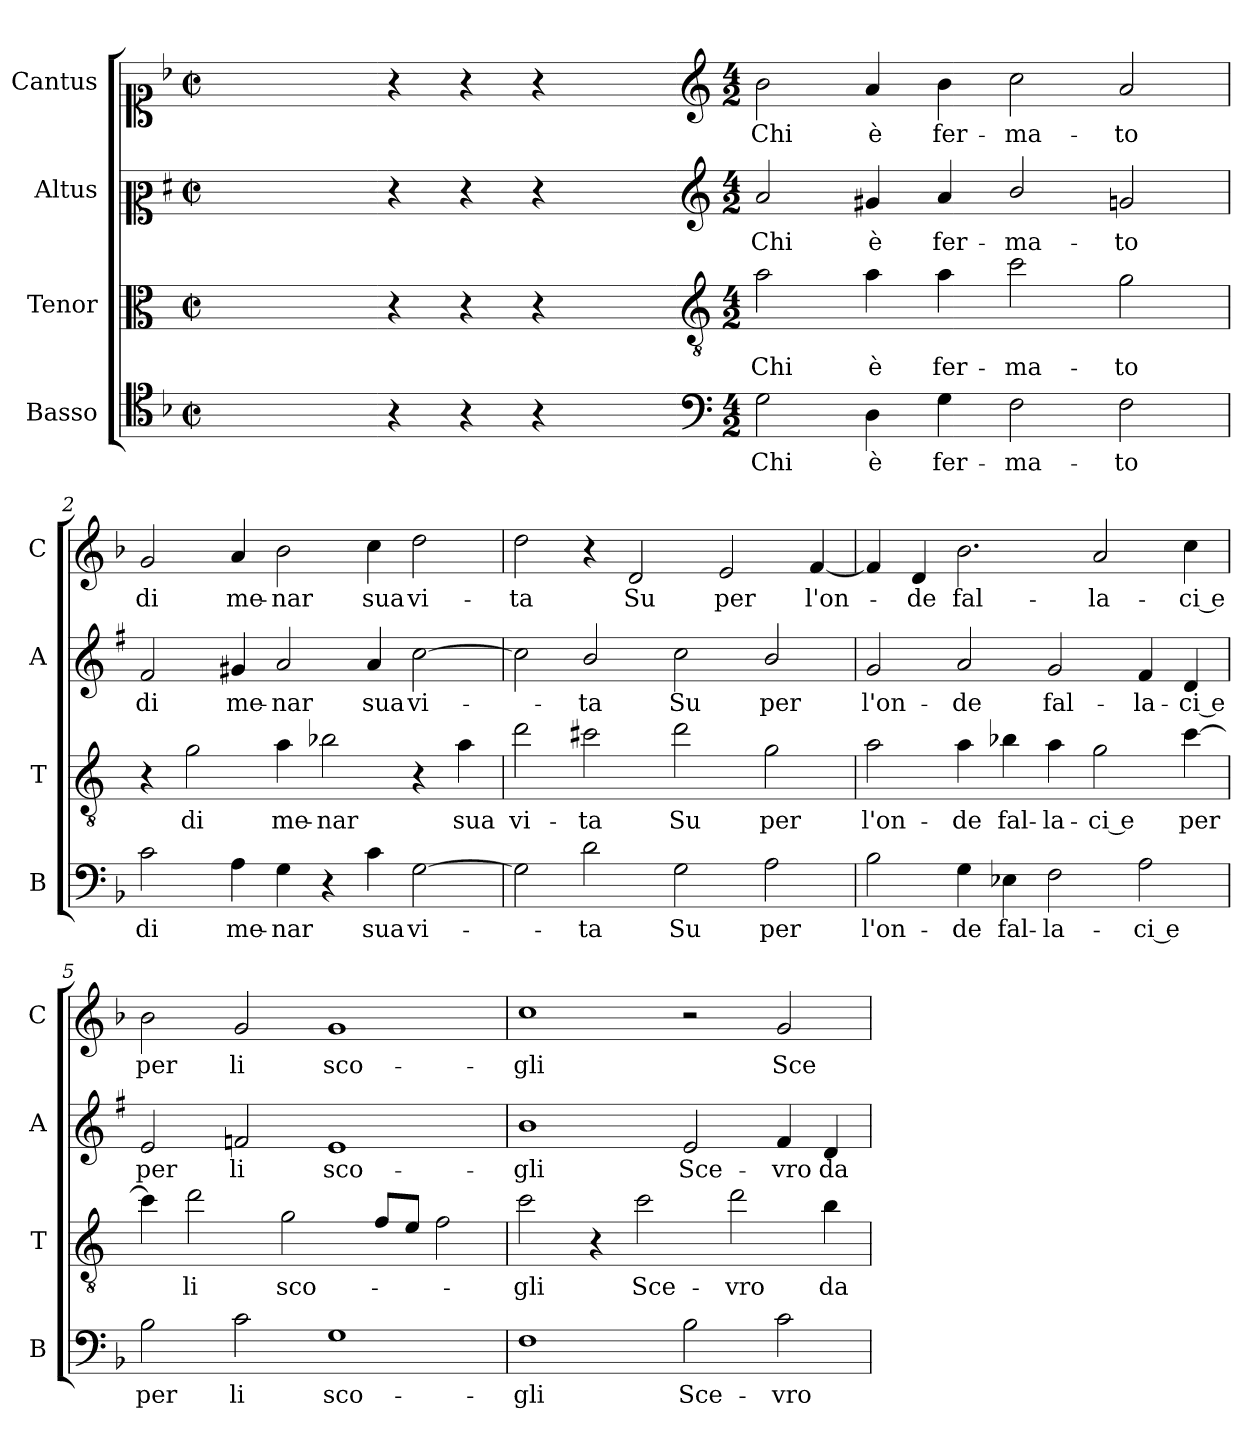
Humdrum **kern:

**kern	**text	**kern	**text	**kern	**text	**kern	**text
*part4	*part4	*part3	*part3	*part2	*part2	*part1	*part1
*staff4	*staff4	*staff3	*staff3	*staff2	*staff2	*staff1	*staff1
*I"Basso	*	*I"Tenor	*	*I"Altus	*	*I"Cantus	*
*I'B	*	*I'T	*	*I'A	*	*I'C	*
*clefC4	*	*clefC3	*	*clefC2	*	*clefC1	*
*	*	*ITrd4c7	*	*ITrd1c2	*	*	*
*k[b-]	*	*k[b-]	*	*k[b-]	*	*k[b-]	*
*F:	*	*F:	*	*F:	*	*F:	*
*M2/2	*	*M2/2	*	*M2/2	*	*M2/2	*
*met(c|)	*	*met(c|)	*	*met(c|)	*	*met(c|)	*
=	=	=	=	=	=	=	=
1ryy	.	1ryy	.	1ryy	.	1ryy	.
=1X-	=1X-	=1X-	=1X-	=1X-	=1X-	=1X-	=1X-
4r	.	4r	.	4r	.	4r	.
4r	.	4r	.	4r	.	4r	.
4r	.	4r	.	4r	.	4r	.
4ryy	.	4ryy	.	4ryy	.	4ryy	.
=1-	=1-	=1-	=1-	=1-	=1-	=1-	=1-
*clefF4	*	*clefGv2	*	*clefG2	*	*clefG2	*
*M4/2	*	*M4/2	*	*M4/2	*	*M4/2	*
!	!LO:LY:b	!	!LO:LY:b	!	!LO:LY:b	!	!LO:LY:b
2G\	Chi	2d\	Chi	2g/	Chi	2b-\	Chi
!	!LO:LY:b	!	!LO:LY:b	!	!LO:LY:b	!	!LO:LY:b
4D\	è	4d\	è	4f#X/	è	4a/	è
!	!LO:LY:b	!	!LO:LY:b	!	!LO:LY:b	!	!LO:LY:b
4G\	fer-	4d\	fer-	4g/	fer-	4b-\	fer-
!	!LO:LY:b	!	!LO:LY:b	!	!LO:LY:b	!	!LO:LY:b
2F\	-ma-	2f\	-ma-	2a/	-ma-	2cc\	-ma-
!	!LO:LY:b	!	!LO:LY:b	!	!LO:LY:b	!	!LO:LY:b
2F\	-to	2c\	-to	2fn/	-to	2a/	-to
=2	=2	=2	=2	=2	=2	=2	=2
!	!LO:LY:b	!	!	!	!LO:LY:b	!	!LO:LY:b
2c\	di	4r	.	2e/	di	2g/	di
!	!	!	!LO:LY:b	!	!	!	!
.	.	2c\	di	.	.	.	.
!	!LO:LY:b	!	!	!	!LO:LY:b	!	!LO:LY:b
4A\	me-	.	.	4f#X/	me-	4a/	me-
!	!LO:LY:b	!	!LO:LY:b	!	!LO:LY:b	!	!LO:LY:b
4G\	-nar	4d\	me-	2g/	-nar	2b-\	-nar
!	!	!	!LO:LY:b	!	!	!	!
4r	.	2e-X\	-nar	.	.	.	.
!	!LO:LY:b	!	!	!	!LO:LY:b	!	!LO:LY:b
4c\	sua	.	.	4g/	sua	4cc\	sua
!	!LO:LY:b	!	!	!	!LO:LY:b	!	!LO:LY:b
[2G\	vi-	4r	.	[2b-\	vi-	2dd\	vi-
!	!	!	!LO:LY:b	!	!	!	!
.	.	4d\	sua	.	.	.	.
=3	=3	=3	=3	=3	=3	=3	=3
!	!	!	!LO:LY:b	!	!	!	!LO:LY:b
2G\]	.	2g\	vi-	2b-\]	.	2dd\	-ta
!	!LO:LY:b	!	!LO:LY:b	!	!LO:LY:b	!	!
2d\	-ta	2f#X\	-ta	2a/	-ta	4r	.
!	!	!	!	!	!	!	!LO:LY:b
.	.	.	.	.	.	2d/	Su
!	!LO:LY:b	!	!LO:LY:b	!	!LO:LY:b	!	!
2G\	Su	2g\	Su	2b-\	Su	.	.
!	!	!	!	!	!	!	!LO:LY:b
.	.	.	.	.	.	2e/	per
!	!LO:LY:b	!	!LO:LY:b	!	!LO:LY:b	!	!
2A\	per	2c\	per	2a/	per	.	.
!	!	!	!	!	!	!	!LO:LY:b
.	.	.	.	.	.	[4f/	l'on-
!!LO:LB:g=z
=4	=4	=4	=4	=4	=4	=4	=4
!	!LO:LY:b	!	!LO:LY:b	!	!LO:LY:b	!	!
2B-\	l'on-	2d\	l'on-	2f/	l'on-	4f/]	.
!	!	!	!	!	!	!	!LO:LY:b
.	.	.	.	.	.	4d/	-de
!	!LO:LY:b	!	!LO:LY:b	!	!LO:LY:b	!	!LO:LY:b
4G\	-de	4d\	-de	2g/	-de	2.b-\	fal-
!	!LO:LY:b	!	!LO:LY:b	!	!	!	!
4E-X\	fal-	4e-X\	fal-	.	.	.	.
!	!LO:LY:b	!	!LO:LY:b	!	!LO:LY:b	!	!
2F\	-la-	4d\	-la-	2f/	fal-	.	.
!	!	!	!LO:LY:b	!	!	!	!LO:LY:b
.	.	2c\	-ci e	.	.	2a/	-la-
!	!LO:LY:b	!	!	!	!LO:LY:b	!	!
2A\	-ci e	.	.	4e/	-la-	.	.
!	!	!	!LO:LY:b	!	!LO:LY:b	!	!LO:LY:b
.	.	[4f\	per	4c/	-ci e	4cc\	-ci e
=5	=5	=5	=5	=5	=5	=5	=5
!	!LO:LY:b	!	!	!	!LO:LY:b	!	!LO:LY:b
2B-\	per	4f\]	.	2d/	per	2b-\	per
!	!	!	!LO:LY:b	!	!	!	!
.	.	2g\	li	.	.	.	.
!	!LO:LY:b	!	!	!	!LO:LY:b	!	!LO:LY:b
2c\	li	.	.	2e-X/	li	2g/	li
!	!	!	!LO:LY:b	!	!	!	!
.	.	2c\	sco-	.	.	.	.
!	!LO:LY:b	!	!	!	!LO:LY:b	!	!LO:LY:b
1G	sco-	.	.	1d	sco-	1g	sco-
.	.	8B-/L	.	.	.	.	.
.	.	8A/J	.	.	.	.	.
.	.	2B-\	.	.	.	.	.
=6	=6	=6	=6	=6	=6	=6	=6
!	!LO:LY:b	!	!LO:LY:b	!	!LO:LY:b	!	!LO:LY:b
1F	-gli	2f\	-gli	1a	-gli	1cc	-gli
.	.	4r	.	.	.	.	.
!	!	!	!LO:LY:b	!	!	!	!
.	.	2f\	Sce-	.	.	.	.
!	!LO:LY:b	!	!	!	!LO:LY:b	!	!
2B-\	Sce-	.	.	2d/	Sce-	2r	.
!	!	!	!LO:LY:b	!	!	!	!
.	.	2g\	-vro	.	.	.	.
!	!LO:LY:b	!	!	!	!LO:LY:b	!	!LO:LY:b
2c\	-vro	.	.	4e/	-vro	2g/	Sce-
!	!	!	!LO:LY:b	!	!LO:LY:b	!	!
.	.	4e\	da	4c/	da	.	.
=	=	=	=	=	=	=	=
*-	*-	*-	*-	*-	*-	*-	*-
